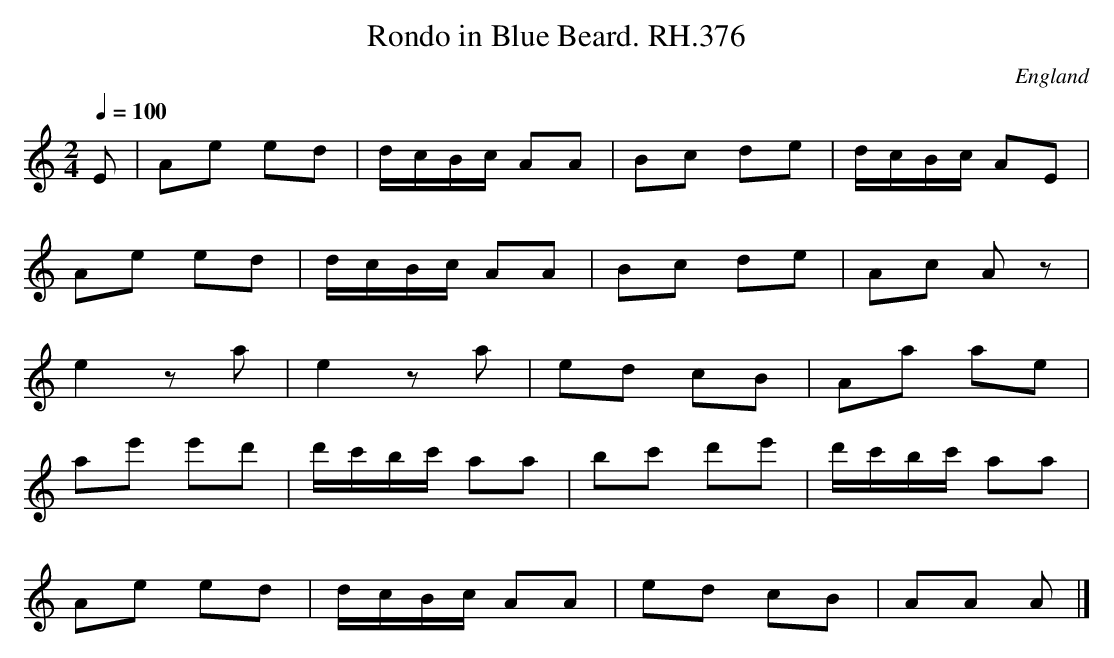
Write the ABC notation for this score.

X:1
T:Rondo in Blue Beard. RH.376
O:England
M:2/4
L:1/8
Q:1/4=100
K:Am
E|Ae ed|d/c/B/c/ AA|Bc de|d/c/B/c/ AE|
Ae ed|d/c/B/c/ AA|Bc de|Ac Az|
e2 za|e2 za|ed cB|Aa ae|
ae' e'd'|d'/c'/b/c'/ aa|bc' d'e'|d'/c'/b/c'/ aa|
Ae ed|d/c/B/c/ AA|ed cB|AA A|]
